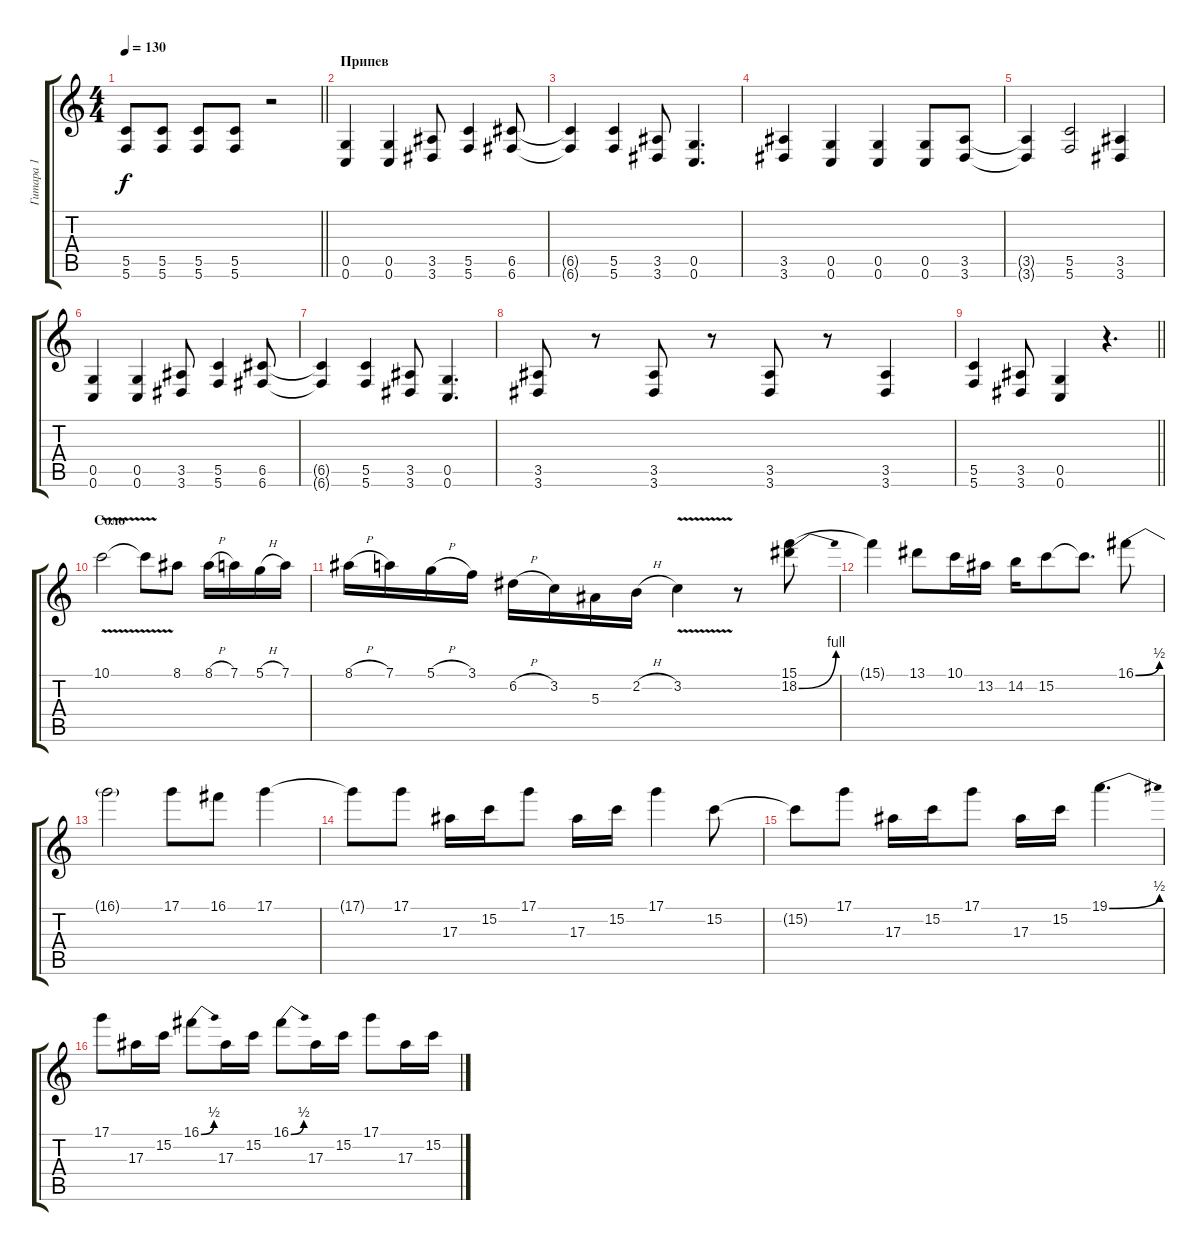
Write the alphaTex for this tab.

\track ("Гитара 1" "Гитара 1") {instrument distortionguitar}
\staff {score tabs}
\tuning (D4 A3 F3 C3 G2 C2) {hide}
\ts (4 4)
\tempo 130
\clef g2
\barLineRight lightlight
\ks c
(5.5 5.6).8{dy f} (5.5 5.6).8 (5.5 5.6).8 (5.5 5.6).8 r.2 |
\section ("" "Припев")
(0.5 0.6).4 (0.5 0.6).4 (3.5 3.6).8 (5.5 5.6).4 (6.5 6.6).8 |
(6.5{t} 6.6{t}).4 (5.5 5.6).4 (3.5 3.6).8 (0.5 0.6).4{d} |
(3.5 3.6).4 (0.5 0.6).4 (0.5 0.6).4 (0.5 0.6).8 (3.5 3.6).8 |
(3.5{t} 3.6{t}).4 (5.5 5.6).2 (3.5 3.6).4 |
(0.5 0.6).4 (0.5 0.6).4 (3.5 3.6).8 (5.5 5.6).4 (6.5 6.6).8 |
(6.5{t} 6.6{t}).4 (5.5 5.6).4 (3.5 3.6).8 (0.5 0.6).4{d} |
(3.5 3.6).8 r.8 (3.5 3.6).8 r.8 (3.5 3.6).8 r.8 (3.5 3.6).4 |
\barLineRight lightlight
(5.5 5.6).4 (3.5 3.6).8 (0.5 0.6).4 r.4{d} |
\section ("" "Соло")
10.1{v}.2 10.1{t}.8 8.1.8 8.1{h}.16 7.1.16 5.1{h}.16 7.1.16 |
8.1{h}.16 7.1.16 5.1{h}.16 3.1.16 6.2{h}.16 3.2.16 5.3.16 2.2{h}.16 3.2{v}.4 r.8 (15.1 18.2{be (bend 0 0 60 4)}).8 |
15.1{t}.4 13.1.8 10.1.16 13.2.16 14.2.16 15.2.8 15.2{t}.8{d} 16.1{be (bend 0 0 60 2)}.8 |
16.1{t}.2 17.1.8 16.1.8 17.1.4 |
17.1{t}.8 17.1.8 17.3.16 15.2.16 17.1.8 17.3.16 15.2.16 17.1.4 15.2.8 |
15.2{t}.8 17.1.8 17.3.16 15.2.16 17.1.8 17.3.16 15.2.16 19.1{be (bend 0 0 60 2)}.4{d} |
17.1.8 17.3.16 15.2.16 16.1{be (bend 0 0 60 2)}.8 17.3.16 15.2.16 16.1{be (bend 0 0 60 2)}.8 17.3.16 15.2.16 17.1.8 17.3.16 15.2.16
